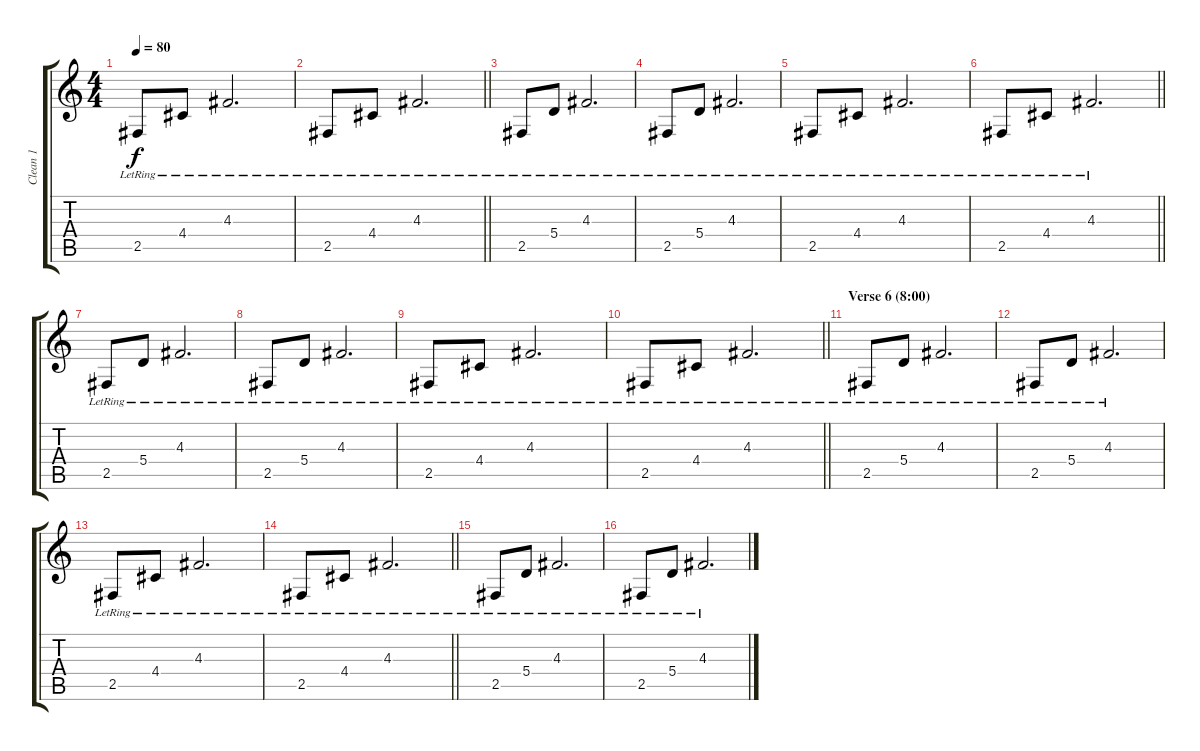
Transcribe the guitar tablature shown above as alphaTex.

\track ("Clean 1" "Clean 1") {instrument electricguitarclean}
\staff {score tabs}
\tuning (B3 Gb3 D3 A2 E2 B1) {hide}
\ts (4 4)
\tempo 80
\clef g2
\ks c
2.5{lr}.8{dy f} 4.4{lr}.8 4.3{lr}.2{d} |
\barLineRight lightlight
2.5{lr}.8 4.4{lr}.8 4.3{lr}.2{d} |
2.5{lr}.8 5.4{lr}.8 4.3{lr}.2{d} |
2.5{lr}.8 5.4{lr}.8 4.3{lr}.2{d} |
2.5{lr}.8 4.4{lr}.8 4.3{lr}.2{d} |
\barLineRight lightlight
2.5{lr}.8 4.4{lr}.8 4.3{lr}.2{d} |
2.5{lr}.8 5.4{lr}.8 4.3{lr}.2{d} |
2.5{lr}.8 5.4{lr}.8 4.3{lr}.2{d} |
2.5{lr}.8 4.4{lr}.8 4.3{lr}.2{d} |
\barLineRight lightlight
2.5{lr}.8 4.4{lr}.8 4.3{lr}.2{d} |
\section ("" "Verse 6 (8:00)")
2.5{lr}.8 5.4{lr}.8 4.3{lr}.2{d} |
2.5{lr}.8 5.4{lr}.8 4.3{lr}.2{d} |
2.5{lr}.8 4.4{lr}.8 4.3{lr}.2{d} |
\barLineRight lightlight
2.5{lr}.8 4.4{lr}.8 4.3{lr}.2{d} |
2.5{lr}.8 5.4{lr}.8 4.3{lr}.2{d} |
2.5{lr}.8 5.4{lr}.8 4.3{lr}.2{d}
